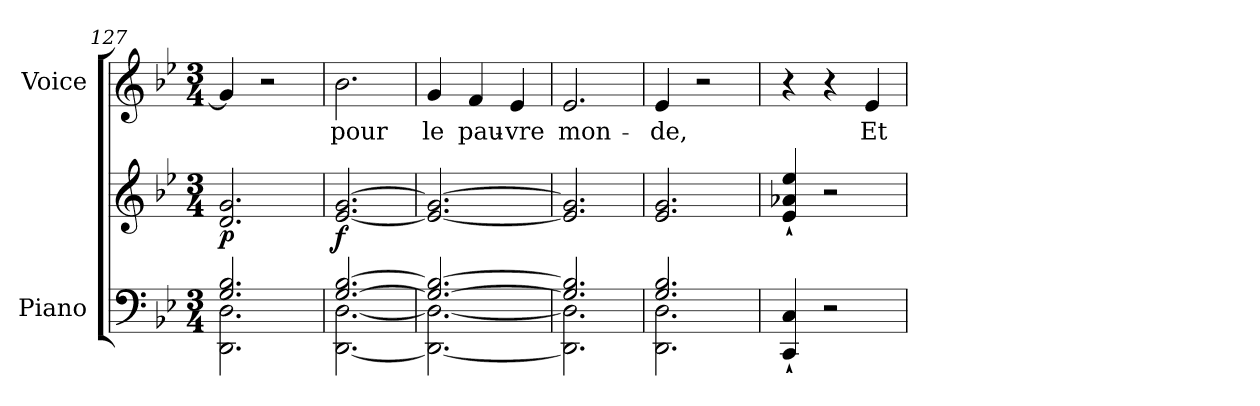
**kern	**kern	**dynam	**kern	**text
*part2	*part2	*part2	*part1	*part1
*staff3	*staff2	*staff2/3	*staff1	*staff1
*I"Piano	*	*	*I"Voice	*
*I'Pno	*	*	*	*
*clefF4	*clefG2	*	*clefG2	*
*k[b-e-]	*k[b-e-]	*	*k[b-e-]	*
*M3/4	*M3/4	*	*M3/4	*
=127	=127	=127	=127	=127
*^	*	*	*	*
!	!	!	!LO:DY:b	!	!
2.G/ 2.B-/	2.DD\ 2.D\	2.d/ 2.g/	p	4g/]	.
.	.	.	.	2r	.
!!LO:LB:g=z
=128	=128	=128	=128	=128	=128
!	!	!	!LO:DY:b	!	!LO:LY:b
[2.G/ [2.B-/	[2.DD\ [2.D\	[2.e-/ [2.g/	f	2.b-\	pour
=129	=129	=129	=129	=129	=129
!	!	!	!	!	!LO:LY:b
2.G/_ 2.B-/_	2.DD\_ 2.D\_	2.e-/_ 2.g/_	.	4g/	le
!	!	!	!	!	!LO:LY:b
.	.	.	.	4f/	pau-
!	!	!	!	!	!LO:LY:b
.	.	.	.	4e-/	-vre
=130	=130	=130	=130	=130	=130
!	!	!	!	!	!LO:LY:b
2.G/] 2.B-/]	2.DD\] 2.D\]	2.e-/] 2.g/]	.	2.e-/	mon-
=131	=131	=131	=131	=131	=131
!	!	!	!	!	!LO:LY:b
2.G/ 2.B-/	2.DD\ 2.D\	2.e-/ 2.g/	.	4e-/	-de,
.	.	.	.	2r	.
*v	*v	*	*	*	*
=132	=132	=132	=132	=132
4CC/` 4C/`	4e-/` 4a-X/` 4ee-/`	.	4r	.
2r	2r	.	4r	.
!	!	!	!	!LO:LY:b
.	.	.	4e-/	Et
=	=	=	=	=
*-	*-	*-	*-	*-
